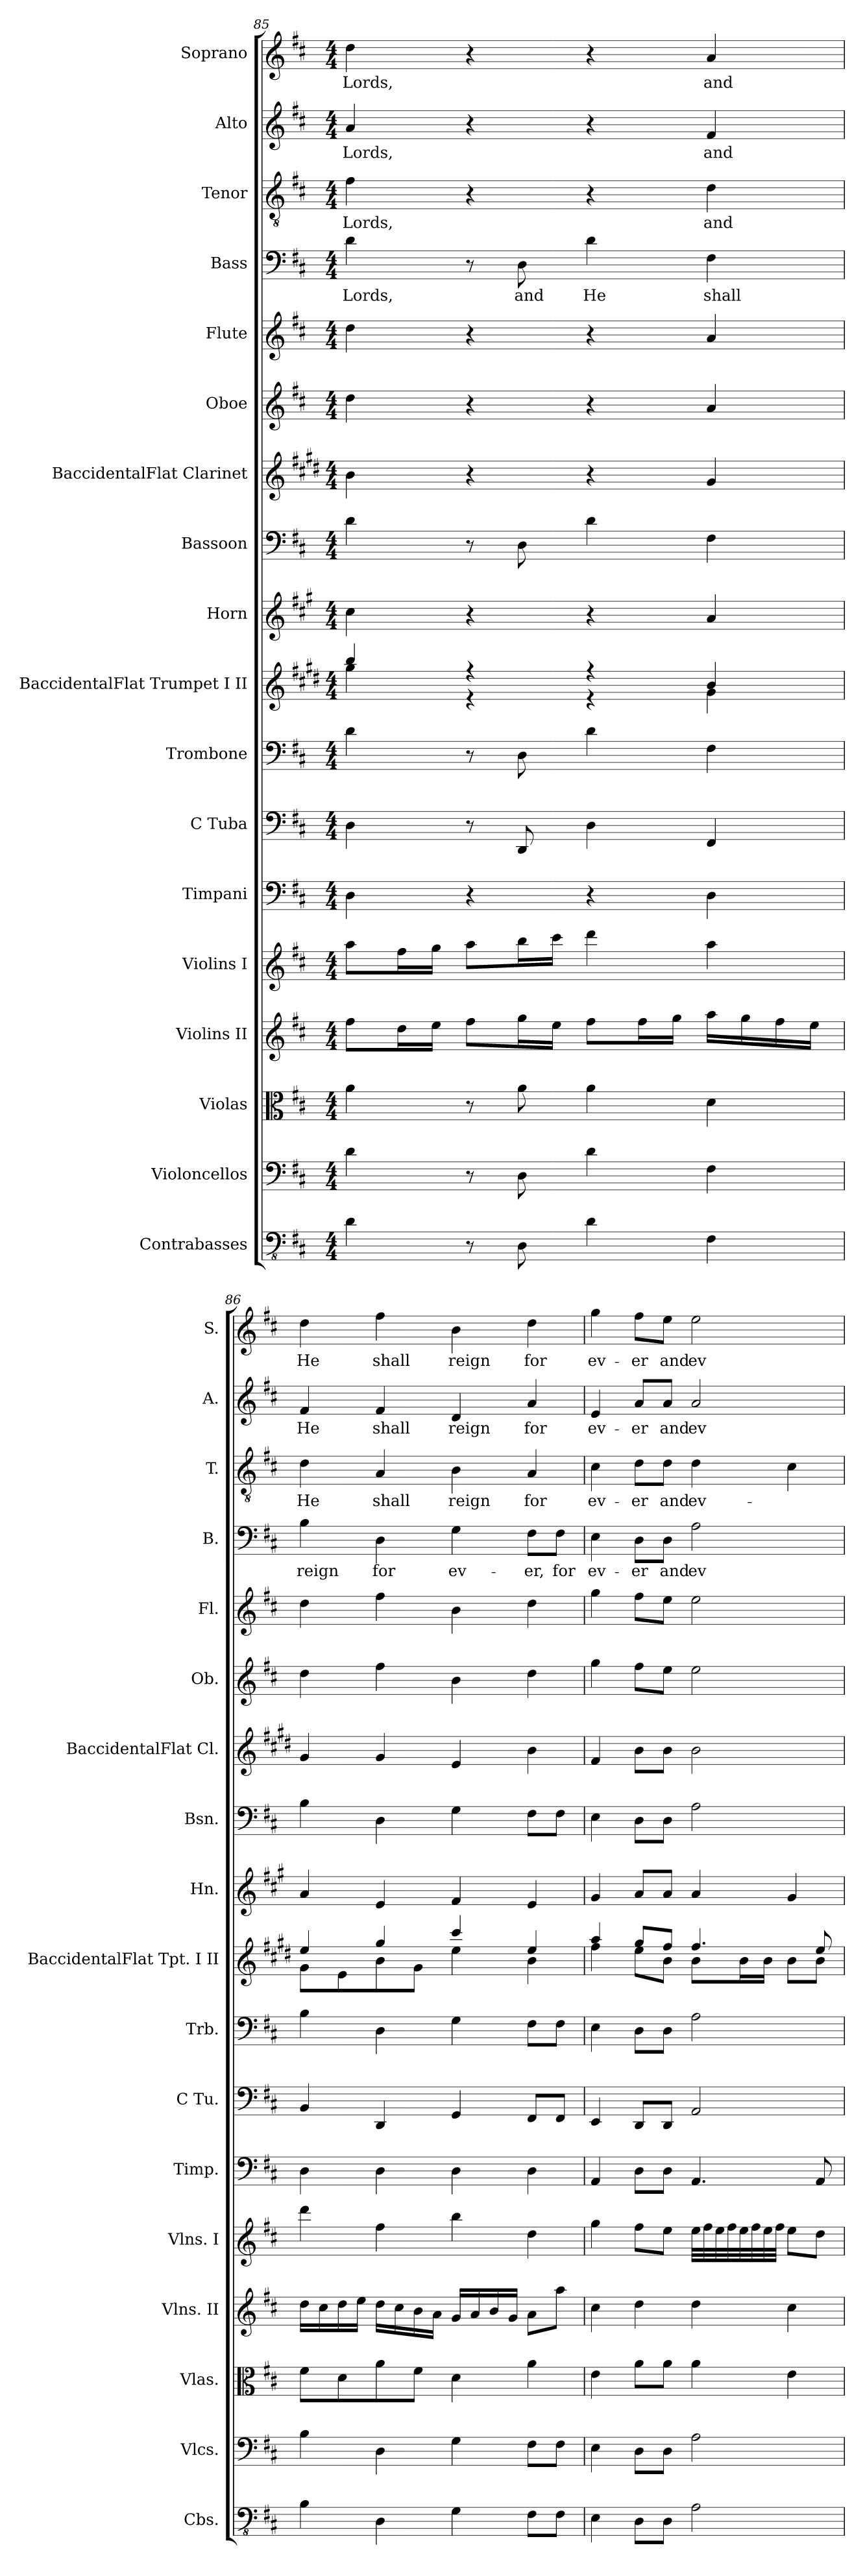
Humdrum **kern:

**kern	**kern	**kern	**kern	**kern	**kern	**kern	**kern	**kern	**kern	**kern	**kern	**kern	**kern	**kern	**text	**kern	**text	**kern	**text	**kern	**text
*part18	*part17	*part16	*part15	*part14	*part13	*part12	*part11	*part10	*part9	*part8	*part7	*part6	*part5	*part4	*part4	*part3	*part3	*part2	*part2	*part1	*part1
*staff18	*staff17	*staff16	*staff15	*staff14	*staff13	*staff12	*staff11	*staff10	*staff9	*staff8	*staff7	*staff6	*staff5	*staff4	*staff4	*staff3	*staff3	*staff2	*staff2	*staff1	*staff1
*I"Contrabasses	*I"Violoncellos	*I"Violas	*I"Violins II	*I"Violins I	*I"Timpani	*I"C Tuba	*I"Trombone	*I"BaccidentalFlat Trumpet I II	*I"Horn	*I"Bassoon	*I"BaccidentalFlat Clarinet	*I"Oboe	*I"Flute	*I"Bass	*	*I"Tenor	*	*I"Alto	*	*I"Soprano	*
*I'Cbs.	*I'Vlcs.	*I'Vlas.	*I'Vlns. II	*I'Vlns. I	*I'Timp.	*I'C Tu.	*I'Trb.	*I'BaccidentalFlat Tpt. I II	*I'Hn.	*I'Bsn.	*I'BaccidentalFlat Cl.	*I'Ob.	*I'Fl.	*I'B.	*	*I'T.	*	*I'A.	*	*I'S.	*
*clefFv4	*clefF4	*clefC3	*clefG2	*clefG2	*clefF4	*clefF4	*clefF4	*clefG2	*clefG2	*clefF4	*clefG2	*clefG2	*clefG2	*clefF4	*	*clefGv2	*	*clefG2	*	*clefG2	*
*	*	*	*	*	*	*	*	*ITrd1c2	*ITrd4c7	*	*ITrd1c2	*	*	*	*	*	*	*	*	*	*
*k[f#c#]	*k[f#c#]	*k[f#c#]	*k[f#c#]	*k[f#c#]	*k[f#c#]	*k[f#c#]	*k[f#c#]	*k[f#c#]	*k[f#c#]	*k[f#c#]	*k[f#c#]	*k[f#c#]	*k[f#c#]	*k[f#c#]	*	*k[f#c#]	*	*k[f#c#]	*	*k[f#c#]	*
*M4/4	*M4/4	*M4/4	*M4/4	*M4/4	*M4/4	*M4/4	*M4/4	*M4/4	*M4/4	*M4/4	*M4/4	*M4/4	*M4/4	*M4/4	*	*M4/4	*	*M4/4	*	*M4/4	*
=85	=85	=85	=85	=85	=85	=85	=85	=85	=85	=85	=85	=85	=85	=85	=85	=85	=85	=85	=85	=85	=85
*	*	*	*	*	*	*	*	*^	*	*	*	*	*	*	*	*	*	*	*	*	*
!	!	!	!	!	!	!	!	!	!	!	!	!	!	!	!	!LO:LY:b	!	!LO:LY:b	!	!LO:LY:b	!	!LO:LY:b
4D\	4d\	4a\	8ff#\L	8aa\L	4D\	4D\	4d\	4aa/	4ff#\	4f#\	4d\	4a\	4dd\	4dd\	4d\	Lords,	4f#\	Lords,	4a/	Lords,	4dd\	Lords,
.	.	.	16dd\L	16ff#\L	.	.	.	.	.	.	.	.	.	.	.	.	.	.	.	.	.	.
.	.	.	16ee\JJ	16gg\JJ	.	.	.	.	.	.	.	.	.	.	.	.	.	.	.	.	.	.
8r	8r	8r	8ff#\L	8aa\L	4r	8r	8r	4r	4r	4r	8r	4r	4r	4r	8r	.	4r	.	4r	.	4r	.
!	!	!	!	!	!	!	!	!	!	!	!	!	!	!	!	!LO:LY:b	!	!	!	!	!	!
8DD\	8D\	8a\	16gg\L	16bb\L	.	8DD/	8D\	.	.	.	8D\	.	.	.	8D\	and	.	.	.	.	.	.
.	.	.	16ee\JJ	16ccc#\JJ	.	.	.	.	.	.	.	.	.	.	.	.	.	.	.	.	.	.
!	!	!	!	!	!	!	!	!	!	!	!	!	!	!	!	!LO:LY:b	!	!	!	!	!	!
4D\	4d\	4a\	8ff#\L	4ddd\	4r	4D\	4d\	4r	4r	4r	4d\	4r	4r	4r	4d\	He	4r	.	4r	.	4r	.
.	.	.	16ff#\L	.	.	.	.	.	.	.	.	.	.	.	.	.	.	.	.	.	.	.
.	.	.	16gg\JJ	.	.	.	.	.	.	.	.	.	.	.	.	.	.	.	.	.	.	.
!	!	!	!	!	!	!	!	!	!	!	!	!	!	!	!	!LO:LY:b	!	!LO:LY:b	!	!LO:LY:b	!	!LO:LY:b
4FF#\	4F#\	4d\	16aa\LL	4aa\	4D\	4FF#/	4F#\	4a/	4f#\	4d/	4F#\	4f#/	4a/	4a/	4F#\	shall	4d\	and	4f#/	and	4a/	and
.	.	.	16gg\	.	.	.	.	.	.	.	.	.	.	.	.	.	.	.	.	.	.	.
.	.	.	16ff#\	.	.	.	.	.	.	.	.	.	.	.	.	.	.	.	.	.	.	.
.	.	.	16ee\JJ	.	.	.	.	.	.	.	.	.	.	.	.	.	.	.	.	.	.	.
!!LO:PB:g=z
=86	=86	=86	=86	=86	=86	=86	=86	=86	=86	=86	=86	=86	=86	=86	=86	=86	=86	=86	=86	=86	=86	=86
!	!	!	!	!	!	!	!	!	!	!	!	!	!	!	!	!LO:LY:b	!	!LO:LY:b	!	!LO:LY:b	!	!LO:LY:b
4BB\	4B\	8f#\L	16dd\LL	4ddd\	4D\	4BB/	4B\	4dd/	8f#\L	4d/	4B\	4f#/	4dd\	4dd\	4B\	reign	4d\	He	4f#/	He	4dd\	He
.	.	.	16cc#\	.	.	.	.	.	.	.	.	.	.	.	.	.	.	.	.	.	.	.
.	.	8d\	16dd\	.	.	.	.	.	8d\	.	.	.	.	.	.	.	.	.	.	.	.	.
.	.	.	16ee\JJ	.	.	.	.	.	.	.	.	.	.	.	.	.	.	.	.	.	.	.
!	!	!	!	!	!	!	!	!	!	!	!	!	!	!	!	!LO:LY:b	!	!LO:LY:b	!	!LO:LY:b	!	!LO:LY:b
4DD\	4D\	8a\	16dd\LL	4ff#\	4D\	4DD/	4D\	4ff#/	8a\	4A/	4D\	4f#/	4ff#\	4ff#\	4D\	for	4A/	shall	4f#/	shall	4ff#\	shall
.	.	.	16cc#\	.	.	.	.	.	.	.	.	.	.	.	.	.	.	.	.	.	.	.
.	.	8f#\J	16b\	.	.	.	.	.	8f#\J	.	.	.	.	.	.	.	.	.	.	.	.	.
.	.	.	16a\JJ	.	.	.	.	.	.	.	.	.	.	.	.	.	.	.	.	.	.	.
!	!	!	!	!	!	!	!	!	!	!	!	!	!	!	!	!LO:LY:b	!	!LO:LY:b	!	!LO:LY:b	!	!LO:LY:b
4GG\	4G\	4d\	16g/LL	4bb\	4D\	4GG/	4G\	4bb/	4dd\	4B/	4G\	4d/	4b\	4b\	4G\	ev-	4B\	reign	4d/	reign	4b\	reign
.	.	.	16a/	.	.	.	.	.	.	.	.	.	.	.	.	.	.	.	.	.	.	.
.	.	.	16b/	.	.	.	.	.	.	.	.	.	.	.	.	.	.	.	.	.	.	.
.	.	.	16g/JJ	.	.	.	.	.	.	.	.	.	.	.	.	.	.	.	.	.	.	.
!	!	!	!	!	!	!	!	!	!	!	!	!	!	!	!	!LO:LY:b	!	!LO:LY:b	!	!LO:LY:b	!	!LO:LY:b
8FF#\L	8F#\L	4a\	8a\L	4dd\	4D\	8FF#/L	8F#\L	4dd/	4a\	4A/	8F#\L	4a\	4dd\	4dd\	8F#\L	-er,	4A/	for	4a/	for	4dd\	for
!	!	!	!	!	!	!	!	!	!	!	!	!	!	!	!	!LO:LY:b	!	!	!	!	!	!
8FF#\J	8F#\J	.	8aa\J	.	.	8FF#/J	8F#\J	.	.	.	8F#\J	.	.	.	8F#\J	for	.	.	.	.	.	.
=87	=87	=87	=87	=87	=87	=87	=87	=87	=87	=87	=87	=87	=87	=87	=87	=87	=87	=87	=87	=87	=87	=87
!	!	!	!	!	!	!	!	!	!	!	!	!	!	!	!	!LO:LY:b	!	!LO:LY:b	!	!LO:LY:b	!	!LO:LY:b
4EE\	4E\	4e\	4cc#\	4gg\	4AA/	4EE/	4E\	4gg/	4ee\	4c#/	4E\	4e/	4gg\	4gg\	4E\	ev-	4c#\	ev-	4e/	ev-	4gg\	ev-
!	!	!	!	!	!	!	!	!	!	!	!	!	!	!	!	!LO:LY:b	!	!LO:LY:b	!	!LO:LY:b	!	!LO:LY:b
8DD\L	8D\L	8a\L	4dd\	8ff#\L	8D\L	8DD/L	8D\L	8ff#/L	8dd\L	8d/L	8D\L	8a\L	8ff#\L	8ff#\L	8D\L	-er	8d\L	-er	8a/L	-er	8ff#\L	-er
!	!	!	!	!	!	!	!	!	!	!	!	!	!	!	!	!LO:LY:b	!	!LO:LY:b	!	!LO:LY:b	!	!LO:LY:b
8DD\J	8D\J	8a\J	.	8ee\J	8D\J	8DD/J	8D\J	8ee/J	8a\J	8d/J	8D\J	8a\J	8ee\J	8ee\J	8D\J	and	8d\J	and	8a/J	and	8ee\J	and
!	!	!	!	!	!	!	!	!	!	!	!	!	!	!	!	!LO:LY:b	!	!LO:LY:b	!	!LO:LY:b	!	!LO:LY:b
2AA\	2A\	4a\	4dd\	32ee\LLL	4.AA/	2AA/	2A\	4.ee/	8a\L	4d/	2A\	2a\	2ee\	2ee\	2A\	ev-	4d\	ev-	2a/	ev-	2ee\	ev-
.	.	.	.	32ff#\	.	.	.	.	.	.	.	.	.	.	.	.	.	.	.	.	.	.
.	.	.	.	32ee\	.	.	.	.	.	.	.	.	.	.	.	.	.	.	.	.	.	.
.	.	.	.	32ff#\	.	.	.	.	.	.	.	.	.	.	.	.	.	.	.	.	.	.
.	.	.	.	32ee\	.	.	.	.	16a\L	.	.	.	.	.	.	.	.	.	.	.	.	.
.	.	.	.	32ff#\	.	.	.	.	.	.	.	.	.	.	.	.	.	.	.	.	.	.
.	.	.	.	32ee\	.	.	.	.	16a\JJ	.	.	.	.	.	.	.	.	.	.	.	.	.
.	.	.	.	32ff#\JJJ	.	.	.	.	.	.	.	.	.	.	.	.	.	.	.	.	.	.
.	.	4e\	4cc#\	8ee\L	.	.	.	.	8a\L	4c#/	.	.	.	.	.	.	4c#\	.	.	.	.	.
.	.	.	.	8dd\J	8AA/	.	.	8dd/	8a\J	.	.	.	.	.	.	.	.	.	.	.	.	.
*	*	*	*	*	*	*	*	*v	*v	*	*	*	*	*	*	*	*	*	*	*	*	*
=	=	=	=	=	=	=	=	=	=	=	=	=	=	=	=	=	=	=	=	=	=
*-	*-	*-	*-	*-	*-	*-	*-	*-	*-	*-	*-	*-	*-	*-	*-	*-	*-	*-	*-	*-	*-
